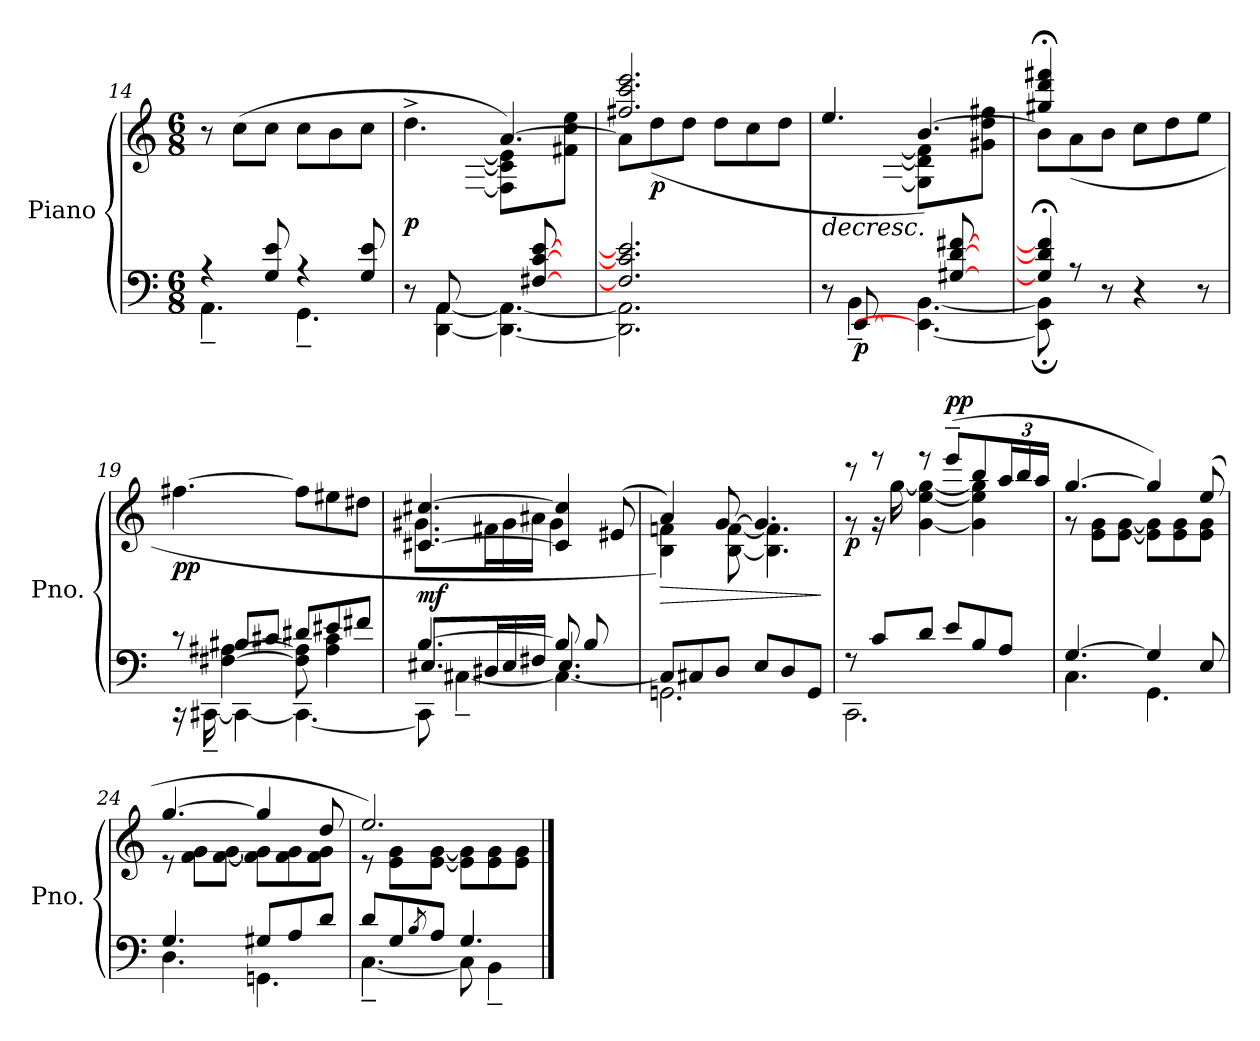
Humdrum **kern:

**kern	**kern	**dynam
*part1	*part1	*part1
*staff2	*staff1	*staff1/2
*I"Piano	*	*
*I'Pno.	*	*
*clefF4	*clefG2	*
*k[]	*k[]	*
*M6/8	*M6/8	*
=14	=14	=14
*^	*	*
4r	4.AA~\	8r	.
.	.	(>8cc\L	.
8G/ 8e/	.	8cc\J	.
4r	4.GG~\	8cc\L	.
.	.	8b\	.
8G/ 8e/	.	8cc\J	.
!!LO:LB:g=z
=15	=15	=15	=15
*	*	*^	*
!	!	!	!	!LO:DY:b
8r	8ryy	4.dd^\	4ryy	p
8AA/L	[4DD\ [4AA\	.	.	.
4ryy	.	.	[8F#X\ [8c\ [8e\J	.
.	4.DD\_ 4.AA\_	[4.a/)	8F#\] 8c\] 8e\]L	.
[8F#X/ [8c/ [8e/	.	.	8ryy	.
8ryy	.	.	8f#X\ 8cc\ 8ee\J	.
=16	=16	=16	=16	=16
2.F#/] 2.c/] 2.e/]	2.DD\] 2.AA\]	2.ff#X/ 2.ccc/ 2.eee/	8a\L]	.
!	!	!	!	!LO:DY:b
.	.	.	(>8dd\	p
.	.	.	8dd\J	.
.	.	.	8dd\L	.
.	.	.	8cc\	.
.	.	.	8dd\J	.
=17	=17	=17	=17	=17
!	!	!	!	!LO:HP:b
8r	8ryy	4.ee/	4ryy	>
!	!	!	!	!LO:DY:b=2
[8EE/L	4BB~\	.	.	p
4ryy	.	.	[8G#X\ [8d\ [8f#X\J	.
.	4.EE\_ [4.BB\	[4.b/)	8G#\] 8d\] 8f#\]L	.
[8G#X/ [8d/ [8f#X/	.	.	8ryy	.
8ryy	.	.	8g#X\ 8dd\ 8ff#X\J	.
*v	*v	*	*	*
*	*v	*v	*
.	.	]
=18	=18	=18
*^	*^	*
4G#/];< 4d/];< 4f#/];<	8EE\]; 8BB\];	4gg#X/;< 4ddd/;< 4fff#X/;<	8b\L]	.
.	8rA	.	(>8a\	.
8r	2ryy	8ryy	8b\J	.
4r	.	8ryy	8cc\L	.
.	.	8ryy	8dd\	.
8r	.	8ryy	8ee\J	.
=19	=19	=19	=19	=19
*	*^	*	*	*
!	!	!	!	!	!LO:DY:b
*	*	*	*v	*v	*
8r	16r	8ryy	[4.ff#X\	pp
.	[16CC#X~\	.	.	.
8B#X/L	4CC#\_	[4F#X\ [4A#X\	.	.
8c#X/J	.	.	.	.
8d#X/L	4.CC#\_	8F#\] 8A#\]	8ff#\L]	.
8e#X/	.	4A#\ 4c#\	8ee#X\	.
8f#X/J	.	.	8dd#X\J	.
!!LO:PB:g=z
=20	=20	=20	=20	=20
*	*	*	*^	*
*	*	*	*	*^	*
!	!	!	!	!	!	!LO:DY:b
[4.B/	8CC#\]	8.E#X/L	[4.c#X/ [4.cc#X/	8.g#X\L	8ryy	mf
*	*	*	*	*v	*v	*
.	[4C#X~\	.	.	.	.
.	.	16D#X/L	.	16f#X\L	.
.	.	16E#/	.	16g#\	.
.	.	16F#X/JJ	.	16a#X\JJ	.
8B/L]	4.C#\_	4.E#/	4c#/] 4cc#/]	4g#\	.
(<8B/	.	.	.	.	.
*	*	*	*	*^	*
8ryy	.	.	(<8e#X/	8ryy	8e#X\J	.
*	*v	*v	*	*	*	*
=21	=21	=21	=21	=21	=21
!	!	!	!	!	!LO:HP:b
*	*	*	*v	*v	*
8C#/L]	2.GGn\	4a/)	4B\ 4fn\)	>
8C#X/	.	.	.	.
8D/J	.	[8g/)	[8B\ [8f\	.
8E/L	.	4.g/]	4.B\] 4.f\]	.
8D/	.	.	.	.
8GG/J	.	.	.	.
*v	*v	*	*	*
*	*v	*v	*
.	.	]
=22	=22	=22
*^	*^	*
!	!	!	!	!LO:DY:b
8r	2.CC\	8r	8r	p
8c/L	.	8r	16r	.
.	.	.	[16gg\	.
8d/J	.	8r	[4g\ [4ee\ 4gg\_	.
!	!	!	!	!LO:DY:a
8e/L	.	(>8eee~/L	.	pp
8B/	.	8bb/	4g\] 4ee\] 4gg\]	.
*	*	*Xbrackettup	*	*
8A/J	.	24aa/L	.	.
.	.	24bb/	.	.
.	.	24aa/JJ	.	.
=23	=23	=23	=23	=23
[4.G/	4.C\	[4.gg/	8r	.
.	.	.	8e\ 8g\L	.
.	.	.	[8e\ [8g\J	.
4G/]	4.GG\	4gg/])	8e\] 8g\]L	.
.	.	.	8e\ 8g\	.
8E/	.	(>8ee/	8e\ 8g\J	.
!!LO:LB:g=z	!!
=24	=24	=24	=24	=24
4.G/	4.D\	[4.gg/	8r	.
.	.	.	8f\ 8g\L	.
.	.	.	[8f\ [8g\J	.
8G#X/L	4.GGn\	4gg/]	8f\] 8g\]L	.
8A/	.	.	8f\ 8g\	.
8d/J	.	8dd/	8f\ 8g\J	.
=25	=25	=25	=25	=25
8d/L	[4.C~\	2.ee/)	8r	.
8G/	.	.	8e\ 8g\L	.
8qB/	.	.	.	.
8A/J	.	.	[8e\ [8g\J	.
4.G/	8C\]	.	8e\] 8g\]L	.
.	4BB~\	.	8e\ 8g\	.
.	.	.	8e\ 8g\J	.
*v	*v	*	*	*
*	*v	*v	*
==	==	==
*-	*-	*-
